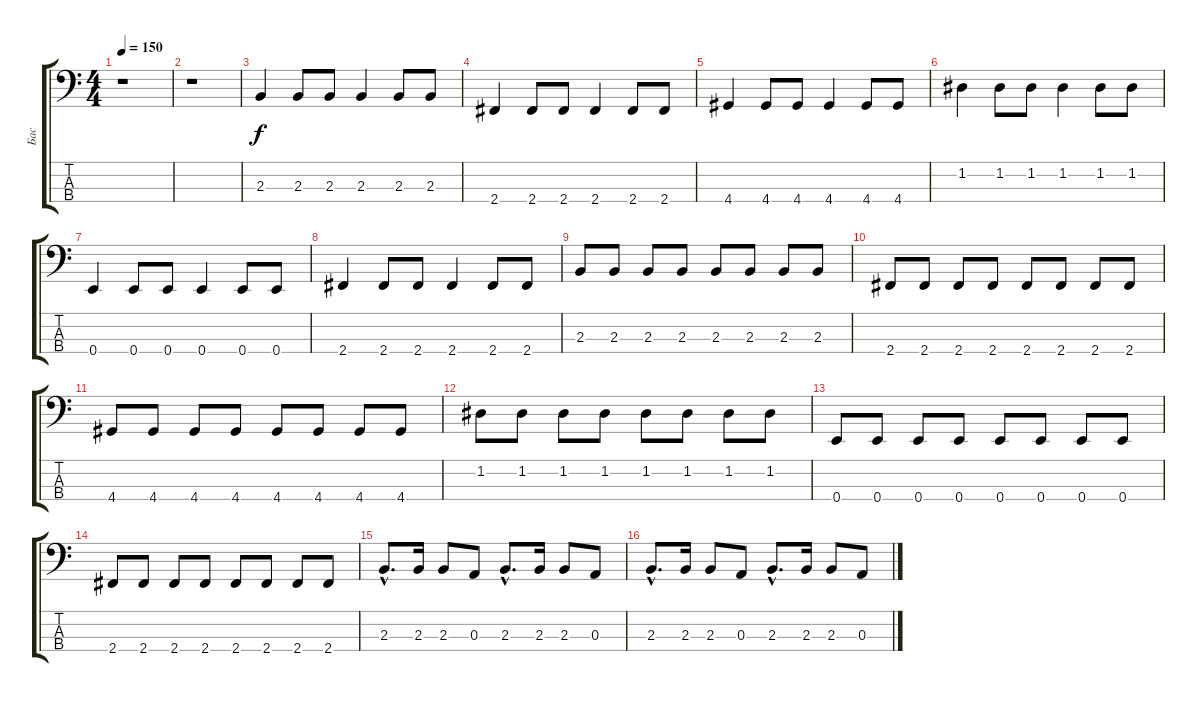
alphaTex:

\track ("Бас" "Бас") {instrument electricbasspick}
\staff {score tabs}
\tuning (G2 D2 A1 E1) {hide}
\ts (4 4)
\tempo 150
\clef f4
\ks c
r.1{dy f instrument electricbasspick} |
r.1 |
2.3.4 2.3.8 2.3.8 2.3.4 2.3.8 2.3.8 |
2.4.4 2.4.8 2.4.8 2.4.4 2.4.8 2.4.8 |
4.4.4 4.4.8 4.4.8 4.4.4 4.4.8 4.4.8 |
1.2.4 1.2.8 1.2.8 1.2.4 1.2.8 1.2.8 |
0.4.4 0.4.8 0.4.8 0.4.4 0.4.8 0.4.8 |
2.4.4 2.4.8 2.4.8 2.4.4 2.4.8 2.4.8 |
2.3.8 2.3.8 2.3.8 2.3.8 2.3.8 2.3.8 2.3.8 2.3.8 |
2.4.8 2.4.8 2.4.8 2.4.8 2.4.8 2.4.8 2.4.8 2.4.8 |
4.4.8 4.4.8 4.4.8 4.4.8 4.4.8 4.4.8 4.4.8 4.4.8 |
1.2.8 1.2.8 1.2.8 1.2.8 1.2.8 1.2.8 1.2.8 1.2.8 |
0.4.8 0.4.8 0.4.8 0.4.8 0.4.8 0.4.8 0.4.8 0.4.8 |
2.4.8 2.4.8 2.4.8 2.4.8 2.4.8 2.4.8 2.4.8 2.4.8 |
2.3{hac}.8{d} 2.3.16 2.3.8 0.3.8 2.3{hac}.8{d} 2.3.16 2.3.8 0.3.8 |
2.3{hac}.8{d} 2.3.16 2.3.8 0.3.8 2.3{hac}.8{d} 2.3.16 2.3.8 0.3.8
